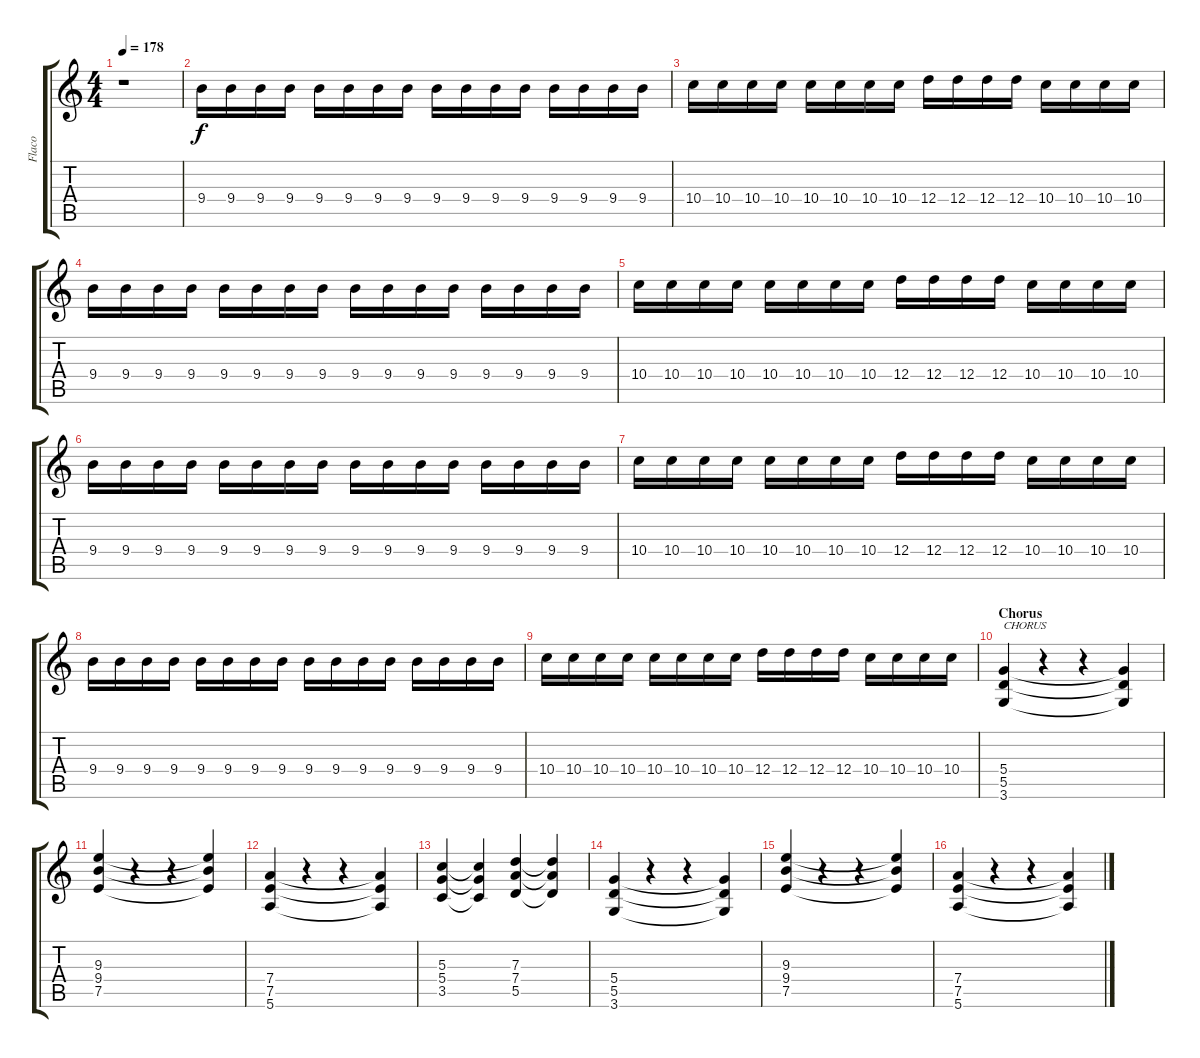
\track ("Flaco" "Flaco") {instrument distortionguitar}
\staff {score tabs}
\tuning (E4 B3 G3 D3 A2 E2) {hide}
\ts (4 4)
\tempo 178
\clef g2
\ks c
r.1{dy f} |
9.4.16 9.4.16 9.4.16 9.4.16 9.4.16 9.4.16 9.4.16 9.4.16 9.4.16 9.4.16 9.4.16 9.4.16 9.4.16 9.4.16 9.4.16 9.4.16 |
10.4.16 10.4.16 10.4.16 10.4.16 10.4.16 10.4.16 10.4.16 10.4.16 12.4.16 12.4.16 12.4.16 12.4.16 10.4.16 10.4.16 10.4.16 10.4.16 |
9.4.16 9.4.16 9.4.16 9.4.16 9.4.16 9.4.16 9.4.16 9.4.16 9.4.16 9.4.16 9.4.16 9.4.16 9.4.16 9.4.16 9.4.16 9.4.16 |
10.4.16 10.4.16 10.4.16 10.4.16 10.4.16 10.4.16 10.4.16 10.4.16 12.4.16 12.4.16 12.4.16 12.4.16 10.4.16 10.4.16 10.4.16 10.4.16 |
9.4.16 9.4.16 9.4.16 9.4.16 9.4.16 9.4.16 9.4.16 9.4.16 9.4.16 9.4.16 9.4.16 9.4.16 9.4.16 9.4.16 9.4.16 9.4.16 |
10.4.16 10.4.16 10.4.16 10.4.16 10.4.16 10.4.16 10.4.16 10.4.16 12.4.16 12.4.16 12.4.16 12.4.16 10.4.16 10.4.16 10.4.16 10.4.16 |
9.4.16 9.4.16 9.4.16 9.4.16 9.4.16 9.4.16 9.4.16 9.4.16 9.4.16 9.4.16 9.4.16 9.4.16 9.4.16 9.4.16 9.4.16 9.4.16 |
10.4.16 10.4.16 10.4.16 10.4.16 10.4.16 10.4.16 10.4.16 10.4.16 12.4.16 12.4.16 12.4.16 12.4.16 10.4.16 10.4.16 10.4.16 10.4.16 |
\section ("" "Chorus")
(5.4 5.5 3.6).4{txt "CHORUS"} r.4 r.4 (5.4{t} 5.5{t} 3.6{t}).4 |
(9.3 9.4 7.5).4 r.4 r.4 (9.3{t} 9.4{t} 7.5{t}).4 |
(7.4 7.5 5.6).4 r.4 r.4 (7.4{t} 7.5{t} 5.6{t}).4 |
(5.3 5.4 3.5).4 (5.3{t} 5.4{t} 3.5{t}).4 (7.3 7.4 5.5).4 (7.3{t} 7.4{t} 5.5{t}).4 |
(5.4 5.5 3.6).4 r.4 r.4 (5.4{t} 5.5{t} 3.6{t}).4 |
(9.3 9.4 7.5).4 r.4 r.4 (9.3{t} 9.4{t} 7.5{t}).4 |
(7.4 7.5 5.6).4 r.4 r.4 (7.4{t} 7.5{t} 5.6{t}).4
